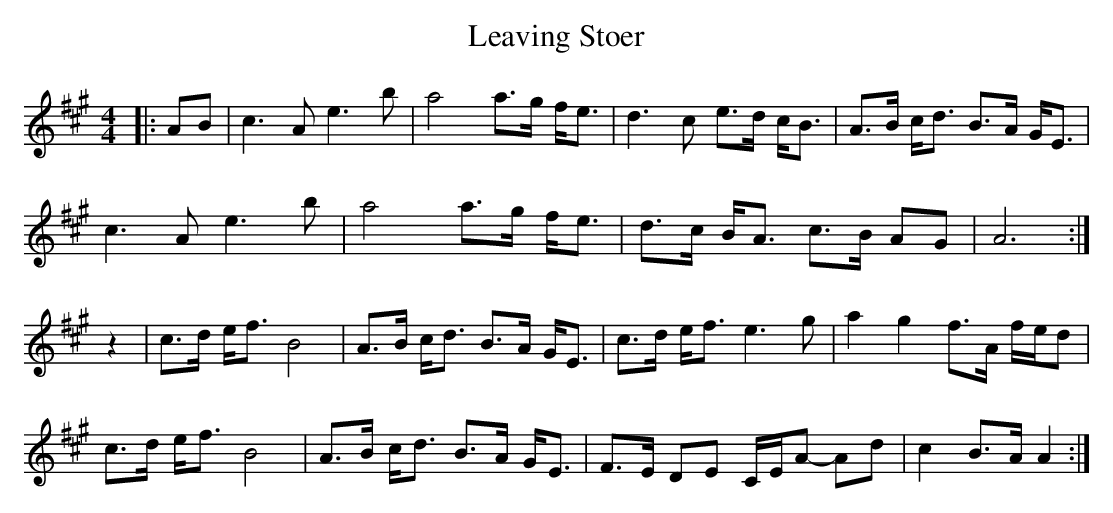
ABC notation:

X:1
T: Leaving Stoer
M: 4/4
L: 1/8
K: Amaj
|:AB|c3 A e3 b|a4 a>g f<e|d3 c e>d c<B|A>B c<d B>A G<E|
c3 A e3 b|a4 a>g f<e|d>c B<A c>B AG|A6:|
z2|c>d e<f B4|A>B c<d B>A G<E|c>d e<f e3 g|a2 g2 f>A f/e/d|
c>d e<f B4|A>B c<d B>A G<E|F>E DE C/E/A- Ad|c2 B>A A2:|
